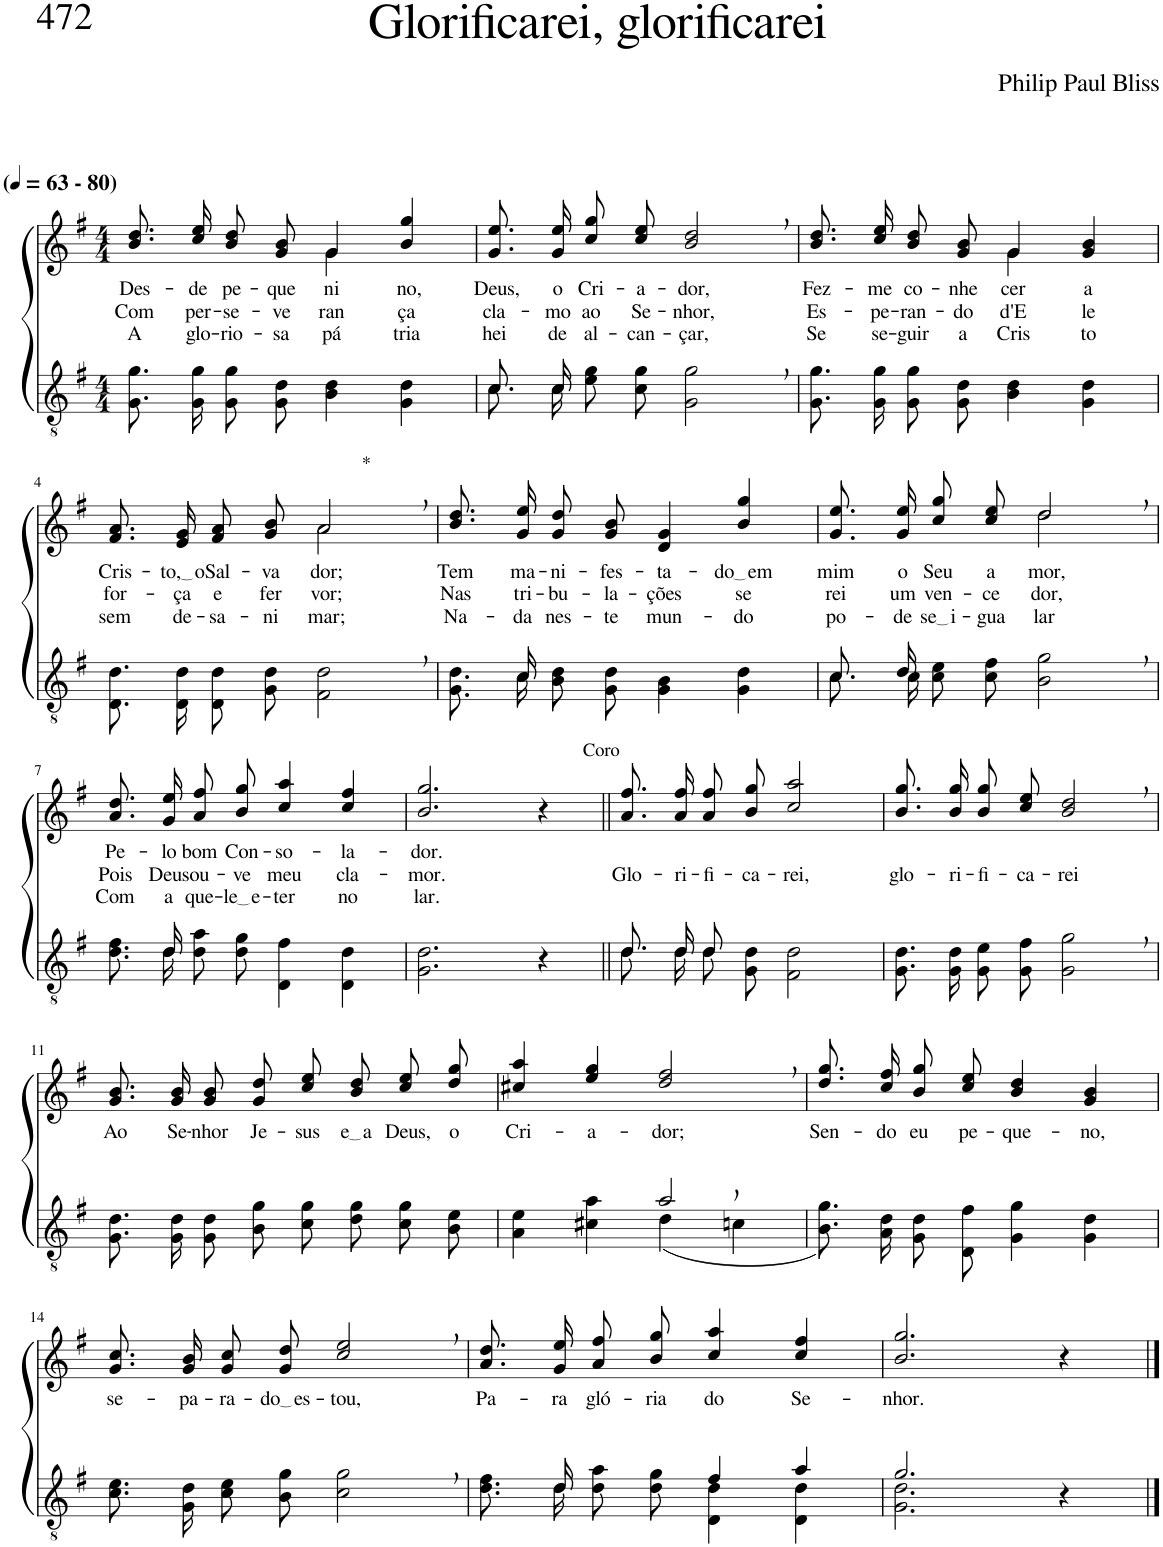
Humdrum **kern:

**kern	**kern	**text	**text	**text
*part2	*part1	*part1	*part1	*part1
*staff2	*staff1	*staff1	*staff1	*staff1
*I"Parte III e IV	*I"Parte I e II	*	*	*
*clefGv2	*clefG2	*	*	*
*Trd4c7	*Trd4c7	*	*	*
*k[f#]	*k[f#]	*	*	*
*M4/4	*M4/4	*	*	*
*MM63	*MM63	*	*	*
=1	=1	=1	=1	=1
!	!LO:TX:a:B:t=(	!	!	!
!	!LO:TX:a:B:t=- 80)	!	!	!
!	!	!LO:LY:b	!LO:LY:b	!LO:LY:b
*	*^	*	*	*
8.G\ 8.g\L	8.b\ 8.dd\L	2ryy	Des-	Com	A
!	!	!	!LO:LY:b	!LO:LY:b	!LO:LY:b
16G\ 16g\Jk	16cc\ 16ee\Jk	.	-de	per-	glo-
!	!	!	!LO:LY:b	!LO:LY:b	!LO:LY:b
8G\ 8g\L	8b\ 8dd\L	.	pe-	-se-	-rio-
!	!	!	!LO:LY:b	!LO:LY:b	!LO:LY:b
8G\ 8d\J	8g\ 8b\J	.	-que-	-ve-	-sa
!	!	!	!LO:LY:b	!LO:LY:b	!LO:LY:b
4B\ 4d\	4g/	4g\	-ni-	-ran-	pá-
!	!	!	!LO:LY:b	!LO:LY:b	!LO:LY:b
4G\ 4d\	4b/ 4gg/	4ryy	-no,	-ça	-tria
=2	=2	=2	=2	=2	=2
*^	*	*	*	*	*
!	!	!	!	!LO:LY:b	!LO:LY:b	!LO:LY:b
*	*	*v	*v	*	*	*
8.c\L	8.c/L	8.g\ 8.ee\L	Deus,	cla-	hei
!	!	!	!LO:LY:b	!LO:LY:b	!LO:LY:b
16c\Jk	16c/Jk	16g\ 16ee\Jk	o	-mo	de
!	!	!	!LO:LY:b	!LO:LY:b	!LO:LY:b
8e\ 8g\L	2.ryy	8cc\ 8gg\L	Cri-	ao	al-
!	!	!	!LO:LY:b	!LO:LY:b	!LO:LY:b
8c\ 8g\J	.	8cc\ 8ee\J	-a-	Se-	-can-
!	!	!	!LO:LY:b	!LO:LY:b	!LO:LY:b
2G\, 2g\,	.	2b/, 2dd/,	-dor,	-nhor,	-çar,
*v	*v	*	*	*	*
=3	=3	=3	=3	=3
!	!	!LO:LY:b	!LO:LY:b	!LO:LY:b
*	*^	*	*	*
8.G\ 8.g\L	8.b\ 8.dd\L	2ryy	Fez-	Es-	Se
!	!	!	!LO:LY:b	!LO:LY:b	!LO:LY:b
16G\ 16g\Jk	16cc\ 16ee\Jk	.	-me	-pe-	se-
!	!	!	!LO:LY:b	!LO:LY:b	!LO:LY:b
8G\ 8g\L	8b\ 8dd\L	.	co-	-ran-	-guir
!	!	!	!LO:LY:b	!LO:LY:b	!LO:LY:b
8G\ 8d\J	8g\ 8b\J	.	-nhe-	-do	a
!	!	!	!LO:LY:b	!LO:LY:b	!LO:LY:b
4B\ 4d\	4g/	4g\	-cer	d'E-	Cris-
!	!	!	!LO:LY:b	!LO:LY:b	!LO:LY:b
4G\ 4d\	4g/ 4b/	4ryy	a	-le	-to
!!LO:LB:g=z	!!
=4	=4	=4	=4	=4	=4
!	!	!	!LO:LY:b	!LO:LY:b	!LO:LY:b
8.D/ 8.d/L	2ryy	8.f#/ 8.a/L	Cris-	for-	sem
!	!	!	!LO:LY:b	!LO:LY:b	!LO:LY:b
16D/ 16d/Jk	.	16e/ 16g/Jk	to, o	-ça	de-
!	!	!	!LO:LY:b	!LO:LY:b	!LO:LY:b
8D/ 8d/L	.	8f#/ 8a/L	Sal-	e	-sa-
!	!	!	!LO:LY:b	!LO:LY:b	!LO:LY:b
8G/ 8d/J	.	8g/ 8b/J	-va-	fer-	-ni-
!	!LO:TX:a:t=*	!	!	!	!
!	!	!	!LO:LY:b	!LO:LY:b	!LO:LY:b
2F#\, 2d\,	2a,\	2a/	-dor;	-vor;	-mar;
=5	=5	=5	=5	=5	=5
*^	*	*	*	*	*
!	!	!	!	!LO:LY:b	!LO:LY:b	!LO:LY:b
*	*	*v	*v	*	*	*
8.ryy	8.G/ 8.d/L	8.b\ 8.dd\L	Tem	Nas	Na-
!	!	!	!LO:LY:b	!LO:LY:b	!LO:LY:b
16c/	16c/Jk	16g\ 16ee\Jk	ma-	tri-	-da
!	!	!	!LO:LY:b	!LO:LY:b	!LO:LY:b
2.ryy	8B\ 8d\L	8g/ 8dd/L	-ni-	-bu-	nes-
!	!	!	!LO:LY:b	!LO:LY:b	!LO:LY:b
.	8G\ 8d\J	8g/ 8b/J	-fes-	-la-	-te
!	!	!	!LO:LY:b	!LO:LY:b	!LO:LY:b
.	4G\ 4B\	4d/ 4g/	-ta-	-ções	mun-
!	!	!	!LO:LY:b	!LO:LY:b	!LO:LY:b
.	4G\ 4d\	4b/ 4gg/	do em	se-	-do
=6	=6	=6	=6	=6	=6
*	*	*^	*	*	*
!	!	!	!	!LO:LY:b	!LO:LY:b	!LO:LY:b
8.c\L	8.c/L	2ryy	8.g\ 8.ee\L	mim	-rei	po-
!	!	!	!	!LO:LY:b	!LO:LY:b	!LO:LY:b
16c\Jk	16d/Jk	.	16g\ 16ee\Jk	o	um	-de
!	!	!	!	!LO:LY:b	!LO:LY:b	!LO:LY:b
8c\ 8e\L	2.ryy	.	8cc\ 8gg\L	Seu	ven-	se i
!	!	!	!	!LO:LY:b	!LO:LY:b	!LO:LY:b
8c\ 8f#\J	.	.	8cc\ 8ee\J	a-	-ce-	-gua-
!	!	!	!	!LO:LY:b	!LO:LY:b	!LO:LY:b
2B\, 2g\,	.	2dd,\	2dd/	-mor,	-dor,	-lar
!!LO:LB:g=z
=7	=7	=7	=7	=7	=7	=7
!	!	!	!	!LO:LY:b	!LO:LY:b	!LO:LY:b
*	*	*v	*v	*	*	*
8.ryy	8.d\ 8.f#\L	8.a\ 8.dd\L	Pe-	Pois	Com
!	!	!	!LO:LY:b	!LO:LY:b	!LO:LY:b
16d/	16d\Jk	16g\ 16ee\Jk	-lo	Deus	a
!	!	!	!LO:LY:b	!LO:LY:b	!LO:LY:b
2.ryy	8d\ 8a\L	8a\ 8ff#\L	bom	ou-	que-
!	!	!	!LO:LY:b	!LO:LY:b	!LO:LY:b
.	8d\ 8g\J	8b\ 8gg\J	Con-	-ve	le e
!	!	!	!LO:LY:b	!LO:LY:b	!LO:LY:b
.	4D\ 4f#\	4cc/ 4aa/	-so-	meu	-ter
!	!	!	!LO:LY:b	!LO:LY:b	!LO:LY:b
.	4D\ 4d\	4cc/ 4ff#/	-la-	cla-	no
=8	=8	=8	=8	=8	=8
!	!	!	!LO:LY:b	!LO:LY:b	!LO:LY:b
*v	*v	*	*	*	*
2.G\ 2.d\	2.b/ 2.gg/	-dor.	-mor.	lar.
4r	4r	.	.	.
=9||	=9||	=9||	=9||	=9||
*^	*	*	*	*
!	!	!LO:TX:a:t=Coro	!	!	!
!	!	!	!	!LO:LY:b	!
8.d/L	8.d\L	8.a\ 8.ff#\L	.	Glo-	.
!	!	!	!	!LO:LY:b	!
16d/Jk	16d\Jk	16a\ 16ff#\Jk	.	-ri-	.
!	!	!	!	!LO:LY:b	!
8d/	8d\L	8a\ 8ff#\L	.	-fi-	.
!	!	!	!	!LO:LY:b	!
2ryy	8G\ 8d\J	8b\ 8gg\J	.	-ca-	.
!	!	!	!	!LO:LY:b	!
.	2F#\ 2d\	2cc/ 2aa/	.	-rei,	.
8ryy	.	.	.	.	.
*v	*v	*	*	*	*
=10	=10	=10	=10	=10
!	!	!	!LO:LY:b	!
8.G\ 8.d\L	8.b\ 8.gg\L	.	glo-	.
!	!	!	!LO:LY:b	!
16G\ 16d\Jk	16b\ 16gg\Jk	.	-ri-	.
!	!	!	!LO:LY:b	!
8G\ 8e\L	8b\ 8gg\L	.	-fi-	.
!	!	!	!LO:LY:b	!
8G\ 8f#\J	8cc\ 8ee\J	.	-ca-	.
!	!	!	!LO:LY:b	!
2G\, 2g\,	2b/, 2dd/,	.	-rei	.
!!LO:LB:g=z
=11	=11	=11	=11	=11
!	!	!LO:LY:b	!	!
8.G\ 8.d\L	8.g/ 8.b/L	-Ao	.	.
!	!	!LO:LY:b	!	!
16G\ 16d\Jk	16g/ 16b/Jk	Se-	.	.
!	!	!LO:LY:b	!	!
8G\ 8d\L	8g\ 8b\L	-nhor	.	.
!	!	!LO:LY:b	!	!
8B\ 8g\J	8g\ 8dd\J	Je-	.	.
!	!	!LO:LY:b	!	!
8c\ 8g\L	8cc\ 8ee\L	-sus	.	.
!	!	!LO:LY:b	!	!
8d\ 8g\J	8b\ 8dd\J	e a	.	.
!	!	!LO:LY:b	!	!
8c\ 8g\L	8cc\ 8ee\L	Deus,	.	.
!	!	!LO:LY:b	!	!
8B\ 8e\J	8dd\ 8gg\J	o	.	.
=12	=12	=12	=12	=12
*^	*	*	*	*
!	!	!	!LO:LY:b	!	!
2ryy	4A\ 4e\	4cc#X/ 4aa/	Cri-	.	.
!	!	!	!LO:LY:b	!	!
.	4c#X\ 4a\	4ee/ 4gg/	-a-	.	.
!	!	!	!LO:LY:b	!	!
2a,/	(4d\	2dd/, 2ff#/,	-dor;	.	.
.	4cn\	.	.	.	.
=13	=13	=13	=13	=13	=13
!	!	!	!LO:LY:b	!	!
*v	*v	*	*	*	*
8.B\ 8.g\L)	8.dd\ 8.gg\L	Sen-	.	.
!	!	!LO:LY:b	!	!
16A\ 16d\Jk	16cc\ 16ff#\Jk	-do	.	.
!	!	!LO:LY:b	!	!
8G\ 8d\L	8b\ 8gg\L	eu	.	.
!	!	!LO:LY:b	!	!
8D\ 8f#\J	8cc\ 8ee\J	pe-	.	.
!	!	!LO:LY:b	!	!
4G\ 4g\	4b/ 4dd/	-que-	.	.
!	!	!LO:LY:b	!	!
4G\ 4d\	4g/ 4b/	-no,	.	.
!!LO:LB:g=z
=14	=14	=14	=14	=14
!	!	!LO:LY:b	!	!
8.c\ 8.e\L	8.g/ 8.cc/L	se-	.	.
!	!	!LO:LY:b	!	!
16G\ 16d\Jk	16g/ 16b/Jk	-pa-	.	.
!	!	!LO:LY:b	!	!
8c\ 8e\L	8g\ 8cc\L	-ra-	.	.
!	!	!LO:LY:b	!	!
8B\ 8g\J	8g\ 8dd\J	do es	.	.
!	!	!LO:LY:b	!	!
2c\, 2g\,	2cc/, 2ee/,	-tou,	.	.
=15	=15	=15	=15	=15
*^	*	*	*	*
!	!	!	!LO:LY:b	!	!
8.ryy	8.d\ 8.f#\L	8.a\ 8.dd\L	Pa-	.	.
!	!	!	!LO:LY:b	!	!
16d/	16d\Jk	16g\ 16ee\Jk	-ra	.	.
!	!	!	!LO:LY:b	!	!
4ryy	8d\ 8a\L	8a\ 8ff#\L	gló-	.	.
!	!	!	!LO:LY:b	!	!
.	8d\ 8g\J	8b\ 8gg\J	-ria	.	.
!	!	!	!LO:LY:b	!	!
4f#/	4D\ 4d\	4cc/ 4aa/	do	.	.
!	!	!	!LO:LY:b	!	!
4a/	4D\ 4d\	4cc/ 4ff#/	Se-	.	.
=16	=16	=16	=16	=16	=16
!	!	!	!LO:LY:b	!	!
2.g/	2.G\ 2.d\	2.b/ 2.gg/	-nhor.	.	.
4r	4ryy	4r	.	.	.
*v	*v	*	*	*	*
==	==	==	==	==
*-	*-	*-	*-	*-
